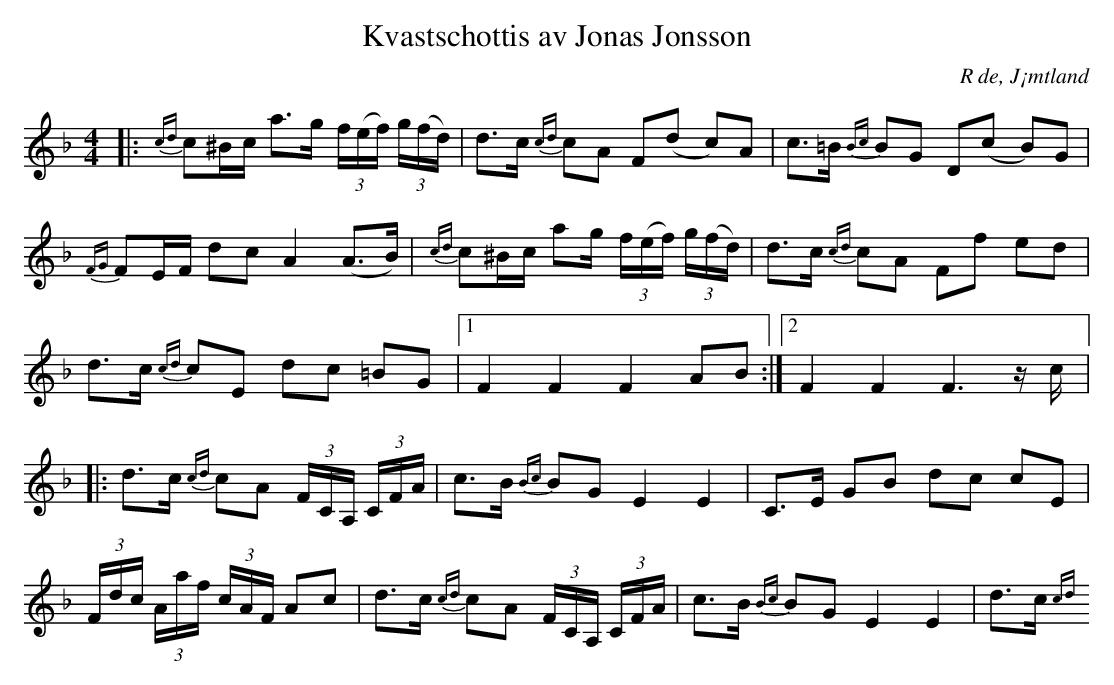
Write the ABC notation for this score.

X:1
T:Kvastschottis av Jonas Jonsson
O:R de, J¡mtland
M:4/4
L:1/16
K:F
|: {cd}c2^Bc a2>g2 (3f(ef) (3g(fd) | d2>c2 {cd}c2A2 F2(d2- c2)A2 | c2>=B2 {Bc}B2G2 D2(c2- B2)G2 | {FG}F2EF d2c2 A4 (A2>B2) | {cd}c2^Bc a2g (3f(ef) (3g(fd) | d2>c2 {cd}c2A2 F2f2 e2d2 | d2>c2 {cd}c2E2 d2c2 =B2G2 |1 F4 F4 F4 A2B2 :|2 F4 F4 F4> z2c ]|: d2>c2 {cd}c2A2 (3FCA, (3CFA | c2>B2 {Bc}B2G2 E4 E4 | C2>E2 G2B2 d2c2 c2E2 | (3Fdc (3Aaf (3cAF A2c2 | d2>c2 {cd}c2A2 (3FCA, (3CFA | c2>B2 {Bc}B2G2 E4 E4 | d2>c2 {cd}
